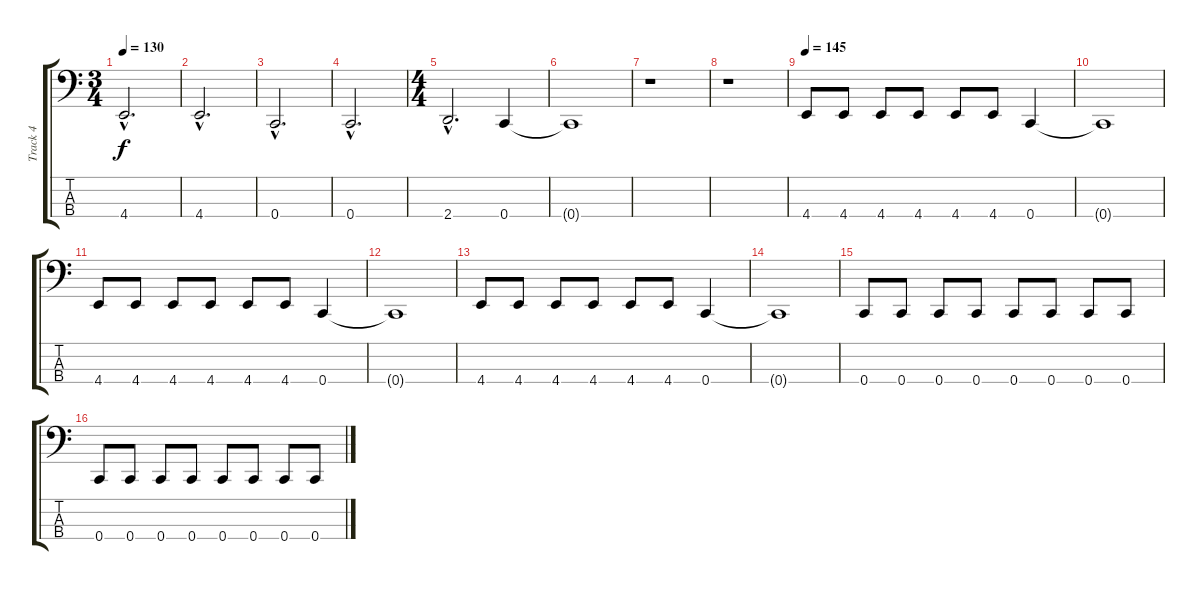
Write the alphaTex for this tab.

\track ("Track 4" "Track 4") {instrument electricbassfinger}
\staff {score tabs}
\tuning (F2 C2 G1 C1) {hide}
\ts (3 4)
\tempo 130
\clef f4
\ks c
4.4{hac}.2{d dy f} |
4.4{hac}.2{d} |
0.4{hac}.2{d} |
0.4{hac}.2{d} |
\ts (4 4)
2.4{hac}.2{d} 0.4.4 |
0.4{t}.1 |
r.1 |
r.1 |
\tempo 145
4.4.8 4.4.8 4.4.8 4.4.8 4.4.8 4.4.8 0.4.4 |
0.4{t}.1 |
4.4.8 4.4.8 4.4.8 4.4.8 4.4.8 4.4.8 0.4.4 |
0.4{t}.1 |
4.4.8 4.4.8 4.4.8 4.4.8 4.4.8 4.4.8 0.4.4 |
0.4{t}.1 |
0.4.8 0.4.8 0.4.8 0.4.8 0.4.8 0.4.8 0.4.8 0.4.8 |
0.4.8 0.4.8 0.4.8 0.4.8 0.4.8 0.4.8 0.4.8 0.4.8
